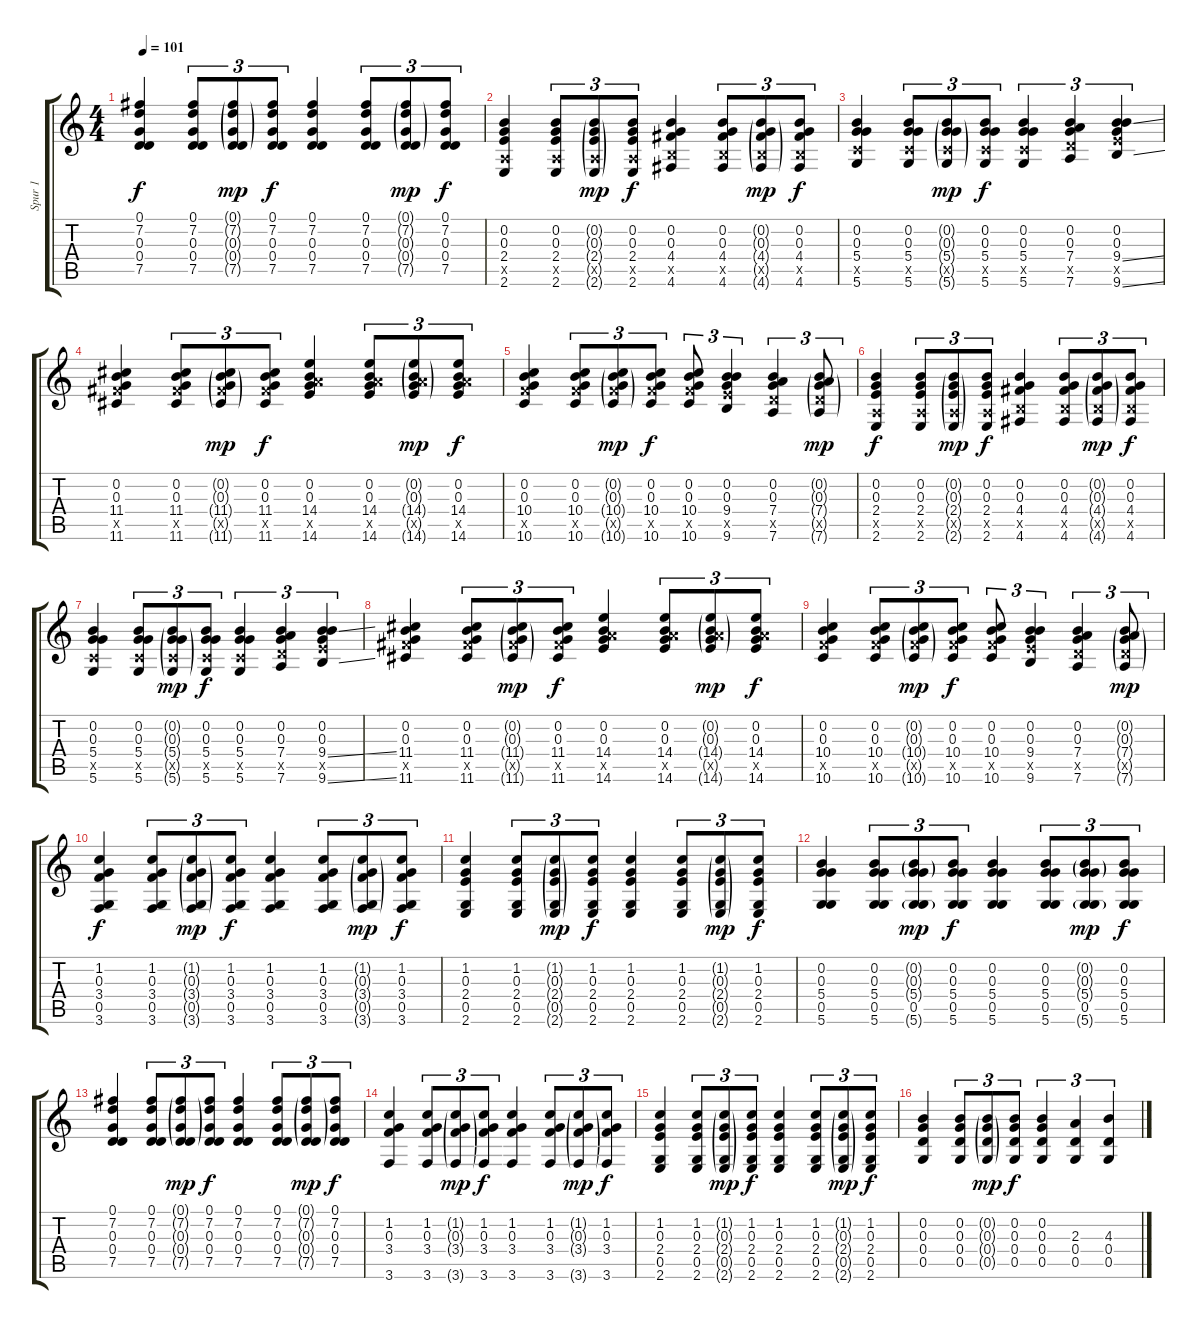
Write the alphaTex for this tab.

\track ("Spur 1" "Spur 1") {instrument acousticguitarsteel}
\staff {score tabs}
\tuning (D4 B3 G3 D3 G2 D2) {hide}
\ts (4 4)
\tempo 101
\clef g2
\ks c
(0.1 7.2 0.3 0.4 7.5).4{dy f} (0.1 7.2 0.3 0.4 7.5).8{tu (3 2)} (0.1{g} 7.2{g} 0.3{g} 0.4{g} 7.5{g}).8{tu (3 2) dy mp} (0.1 7.2 0.3 0.4 7.5).8{tu (3 2) dy f} (0.1 7.2 0.3 0.4 7.5).4 (0.1 7.2 0.3 0.4 7.5).8{tu (3 2)} (0.1{g} 7.2{g} 0.3{g} 0.4{g} 7.5{g}).8{tu (3 2) dy mp} (0.1 7.2 0.3 0.4 7.5).8{tu (3 2) dy f} |
(0.2 0.3 2.4 2.5{x} 2.6).4 (0.2 0.3 2.4 2.5{x} 2.6).8{tu (3 2)} (0.2{g} 0.3{g} 2.4{g} 2.5{g x} 2.6{g}).8{tu (3 2) dy mp} (0.2 0.3 2.4 2.5{x} 2.6).8{tu (3 2) dy f} (0.2 0.3 4.4 4.5{x} 4.6).4 (0.2 0.3 4.4 4.5{x} 4.6).8{tu (3 2)} (0.2{g} 0.3{g} 4.4{g} 4.5{g x} 4.6{g}).8{tu (3 2) dy mp} (0.2 0.3 4.4 4.5{x} 4.6).8{tu (3 2) dy f} |
(0.2 0.3 5.4 5.5{x} 5.6).4 (0.2 0.3 5.4 5.5{x} 5.6).8{tu (3 2)} (0.2{g} 0.3{g} 5.4{g} 5.5{g x} 5.6{g}).8{tu (3 2) dy mp} (0.2 0.3 5.4 5.5{x} 5.6).8{tu (3 2) dy f} (0.2 0.3 5.4 5.5{x} 5.6).4{tu (3 2)} (0.2 0.3 7.4 7.5{x} 7.6).4{tu (3 2)} (0.2 0.3 9.4{ss} 9.5{x} 9.6{ss}).4{tu (3 2)} |
(0.2 0.3 11.4 11.5{x} 11.6).4 (0.2 0.3 11.4 11.5{x} 11.6).8{tu (3 2)} (0.2{g} 0.3{g} 11.4{g} 11.5{g x} 11.6{g}).8{tu (3 2) dy mp} (0.2 0.3 11.4 11.5{x} 11.6).8{tu (3 2) dy f} (0.2 0.3 14.4 14.5{x} 14.6).4 (0.2 0.3 14.4 14.5{x} 14.6).8{tu (3 2)} (0.2{g} 0.3{g} 14.4{g} 14.5{g x} 14.6{g}).8{tu (3 2) dy mp} (0.2 0.3 14.4 14.5{x} 14.6).8{tu (3 2) dy f} |
(0.2 0.3 10.4 10.5{x} 10.6).4 (0.2 0.3 10.4 10.5{x} 10.6).8{tu (3 2)} (0.2{g} 0.3{g} 10.4{g} 10.5{g x} 10.6{g}).8{tu (3 2) dy mp} (0.2 0.3 10.4 10.5{x} 10.6).8{tu (3 2) dy f} (0.2 0.3 10.4 10.5{x} 10.6).8{tu (3 2)} (0.2 0.3 9.4 9.5{x} 9.6).4{tu (3 2)} (0.2 0.3 7.4 7.5{x} 7.6).4{tu (3 2)} (0.2{g} 0.3{g} 7.4{g} 7.5{g x} 7.6{g}).8{tu (3 2) dy mp} |
(0.2 0.3 2.4 2.5{x} 2.6).4{dy f} (0.2 0.3 2.4 2.5{x} 2.6).8{tu (3 2)} (0.2{g} 0.3{g} 2.4{g} 2.5{g x} 2.6{g}).8{tu (3 2) dy mp} (0.2 0.3 2.4 2.5{x} 2.6).8{tu (3 2) dy f} (0.2 0.3 4.4 4.5{x} 4.6).4 (0.2 0.3 4.4 4.5{x} 4.6).8{tu (3 2)} (0.2{g} 0.3{g} 4.4{g} 4.5{g x} 4.6{g}).8{tu (3 2) dy mp} (0.2 0.3 4.4 4.5{x} 4.6).8{tu (3 2) dy f} |
(0.2 0.3 5.4 5.5{x} 5.6).4 (0.2 0.3 5.4 5.5{x} 5.6).8{tu (3 2)} (0.2{g} 0.3{g} 5.4{g} 5.5{g x} 5.6{g}).8{tu (3 2) dy mp} (0.2 0.3 5.4 5.5{x} 5.6).8{tu (3 2) dy f} (0.2 0.3 5.4 5.5{x} 5.6).4{tu (3 2)} (0.2 0.3 7.4 7.5{x} 7.6).4{tu (3 2)} (0.2 0.3 9.4{ss} 9.5{x} 9.6{ss}).4{tu (3 2)} |
(0.2 0.3 11.4 11.5{x} 11.6).4 (0.2 0.3 11.4 11.5{x} 11.6).8{tu (3 2)} (0.2{g} 0.3{g} 11.4{g} 11.5{g x} 11.6{g}).8{tu (3 2) dy mp} (0.2 0.3 11.4 11.5{x} 11.6).8{tu (3 2) dy f} (0.2 0.3 14.4 14.5{x} 14.6).4 (0.2 0.3 14.4 14.5{x} 14.6).8{tu (3 2)} (0.2{g} 0.3{g} 14.4{g} 14.5{g x} 14.6{g}).8{tu (3 2) dy mp} (0.2 0.3 14.4 14.5{x} 14.6).8{tu (3 2) dy f} |
(0.2 0.3 10.4 10.5{x} 10.6).4 (0.2 0.3 10.4 10.5{x} 10.6).8{tu (3 2)} (0.2{g} 0.3{g} 10.4{g} 10.5{g x} 10.6{g}).8{tu (3 2) dy mp} (0.2 0.3 10.4 10.5{x} 10.6).8{tu (3 2) dy f} (0.2 0.3 10.4 10.5{x} 10.6).8{tu (3 2)} (0.2 0.3 9.4 9.5{x} 9.6).4{tu (3 2)} (0.2 0.3 7.4 7.5{x} 7.6).4{tu (3 2)} (0.2{g} 0.3{g} 7.4{g} 7.5{g x} 7.6{g}).8{tu (3 2) dy mp} |
(1.2 0.3 3.4 0.5 3.6).4{dy f} (1.2 0.3 3.4 0.5 3.6).8{tu (3 2)} (1.2{g} 0.3{g} 3.4{g} 0.5{g} 3.6{g}).8{tu (3 2) dy mp} (1.2 0.3 3.4 0.5 3.6).8{tu (3 2) dy f} (1.2 0.3 3.4 0.5 3.6).4 (1.2 0.3 3.4 0.5 3.6).8{tu (3 2)} (1.2{g} 0.3{g} 3.4{g} 0.5{g} 3.6{g}).8{tu (3 2) dy mp} (1.2 0.3 3.4 0.5 3.6).8{tu (3 2) dy f} |
(1.2 0.3 2.4 0.5 2.6).4 (1.2 0.3 2.4 0.5 2.6).8{tu (3 2)} (1.2{g} 0.3{g} 2.4{g} 0.5{g} 2.6{g}).8{tu (3 2) dy mp} (1.2 0.3 2.4 0.5 2.6).8{tu (3 2) dy f} (1.2 0.3 2.4 0.5 2.6).4 (1.2 0.3 2.4 0.5 2.6).8{tu (3 2)} (1.2{g} 0.3{g} 2.4{g} 0.5{g} 2.6{g}).8{tu (3 2) dy mp} (1.2 0.3 2.4 0.5 2.6).8{tu (3 2) dy f} |
(0.2 0.3 5.4 0.5 5.6).4 (0.2 0.3 5.4 0.5 5.6).8{tu (3 2)} (0.2{g} 0.3{g} 5.4{g} 0.5 5.6{g}).8{tu (3 2) dy mp} (0.2 0.3 5.4 0.5 5.6).8{tu (3 2) dy f} (0.2 0.3 5.4 0.5 5.6).4 (0.2 0.3 5.4 0.5 5.6).8{tu (3 2)} (0.2{g} 0.3{g} 5.4{g} 0.5 5.6{g}).8{tu (3 2) dy mp} (0.2 0.3 5.4 0.5 5.6).8{tu (3 2) dy f} |
(0.1 7.2 0.3 0.4 7.5).4 (0.1 7.2 0.3 0.4 7.5).8{tu (3 2)} (0.1{g} 7.2{g} 0.3{g} 0.4{g} 7.5{g}).8{tu (3 2) dy mp} (0.1 7.2 0.3 0.4 7.5).8{tu (3 2) dy f} (0.1 7.2 0.3 0.4 7.5).4 (0.1 7.2 0.3 0.4 7.5).8{tu (3 2)} (0.1{g} 7.2{g} 0.3{g} 0.4{g} 7.5{g}).8{tu (3 2) dy mp} (0.1 7.2 0.3 0.4 7.5).8{tu (3 2) dy f} |
(1.2 0.3 3.4 3.6).4 (1.2 0.3 3.4 3.6).8{tu (3 2)} (1.2{g} 0.3{g} 3.4{g} 3.6{g}).8{tu (3 2) dy mp} (1.2 0.3 3.4 3.6).8{tu (3 2) dy f} (1.2 0.3 3.4 3.6).4 (1.2 0.3 3.4 3.6).8{tu (3 2)} (1.2{g} 0.3{g} 3.4{g} 3.6{g}).8{tu (3 2) dy mp} (1.2 0.3 3.4 3.6).8{tu (3 2) dy f} |
(1.2 0.3 2.4 0.5 2.6).4 (1.2 0.3 2.4 0.5 2.6).8{tu (3 2)} (1.2{g} 0.3{g} 2.4{g} 0.5{g} 2.6{g}).8{tu (3 2) dy mp} (1.2 0.3 2.4 0.5 2.6).8{tu (3 2) dy f} (1.2 0.3 2.4 0.5 2.6).4 (1.2 0.3 2.4 0.5 2.6).8{tu (3 2)} (1.2{g} 0.3{g} 2.4{g} 0.5{g} 2.6{g}).8{tu (3 2) dy mp} (1.2 0.3 2.4 0.5 2.6).8{tu (3 2) dy f} |
(0.2 0.3 0.4 0.5).4 (0.2 0.3 0.4 0.5).8{tu (3 2)} (0.2{g} 0.3{g} 0.4{g} 0.5{g}).8{tu (3 2) dy mp} (0.2 0.3 0.4 0.5).8{tu (3 2) dy f} (0.2 0.3 0.4 0.5).4{tu (3 2)} (2.3 0.4 0.5).4{tu (3 2)} (4.3 0.4 0.5).4{tu (3 2)}
